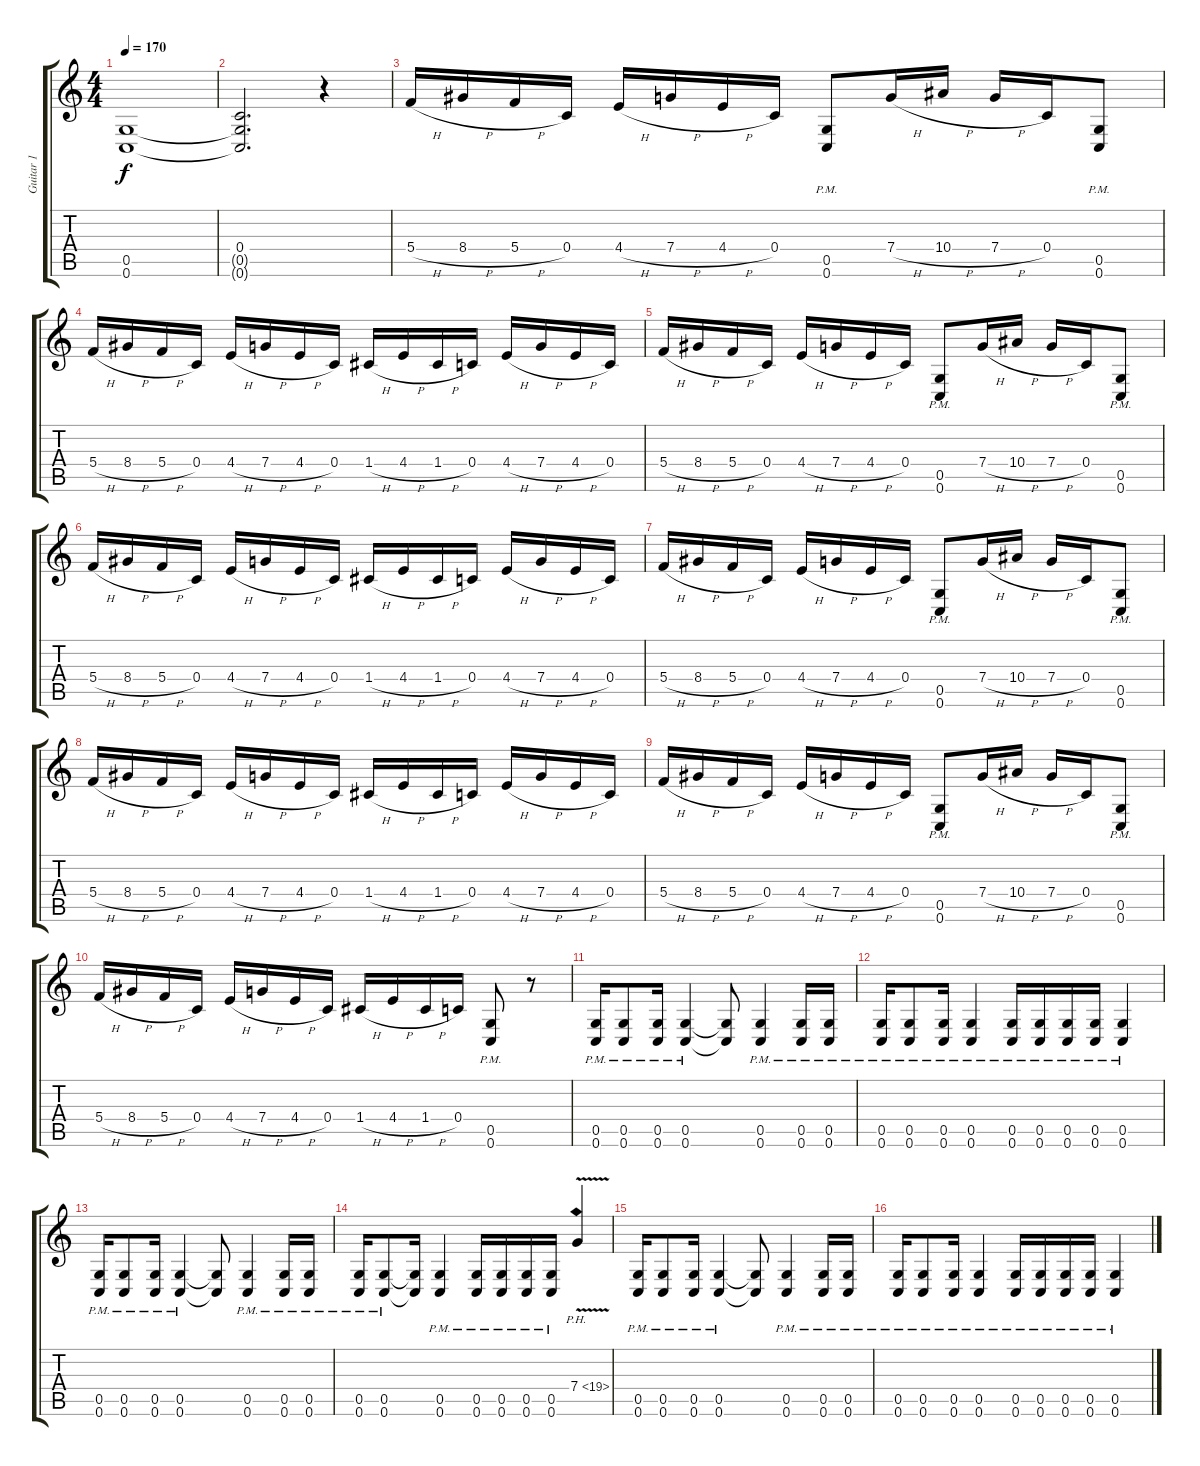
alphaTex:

\track ("Guitar 1" "Guitar 1") {instrument distortionguitar}
\staff {score tabs}
\tuning (D4 A3 F3 C3 G2 C2) {hide}
\ts (4 4)
\tempo 170
\clef g2
\ks c
(0.5 0.6).1{dy f instrument distortionguitar} |
(0.4 0.5{t} 0.6{t}).2{d} r.4 |
5.4{h}.16 8.4{h}.16 5.4{h}.16 0.4.16 4.4{h}.16 7.4{h}.16 4.4{h}.16 0.4.16 (0.5{pm} 0.6{pm}).8 7.4{h}.16 10.4{h}.16 7.4{h}.16 0.4.16 (0.5{pm} 0.6{pm}).8 |
5.4{h}.16 8.4{h}.16 5.4{h}.16 0.4.16 4.4{h}.16 7.4{h}.16 4.4{h}.16 0.4.16 1.4{h}.16 4.4{h}.16 1.4{h}.16 0.4.16 4.4{h}.16 7.4{h}.16 4.4{h}.16 0.4.16 |
5.4{h}.16 8.4{h}.16 5.4{h}.16 0.4.16 4.4{h}.16 7.4{h}.16 4.4{h}.16 0.4.16 (0.5{pm} 0.6{pm}).8 7.4{h}.16 10.4{h}.16 7.4{h}.16 0.4.16 (0.5{pm} 0.6{pm}).8 |
5.4{h}.16 8.4{h}.16 5.4{h}.16 0.4.16 4.4{h}.16 7.4{h}.16 4.4{h}.16 0.4.16 1.4{h}.16 4.4{h}.16 1.4{h}.16 0.4.16 4.4{h}.16 7.4{h}.16 4.4{h}.16 0.4.16 |
5.4{h}.16 8.4{h}.16 5.4{h}.16 0.4.16 4.4{h}.16 7.4{h}.16 4.4{h}.16 0.4.16 (0.5{pm} 0.6{pm}).8 7.4{h}.16 10.4{h}.16 7.4{h}.16 0.4.16 (0.5{pm} 0.6{pm}).8 |
5.4{h}.16 8.4{h}.16 5.4{h}.16 0.4.16 4.4{h}.16 7.4{h}.16 4.4{h}.16 0.4.16 1.4{h}.16 4.4{h}.16 1.4{h}.16 0.4.16 4.4{h}.16 7.4{h}.16 4.4{h}.16 0.4.16 |
5.4{h}.16 8.4{h}.16 5.4{h}.16 0.4.16 4.4{h}.16 7.4{h}.16 4.4{h}.16 0.4.16 (0.5{pm} 0.6{pm}).8 7.4{h}.16 10.4{h}.16 7.4{h}.16 0.4.16 (0.5{pm} 0.6{pm}).8 |
5.4{h}.16 8.4{h}.16 5.4{h}.16 0.4.16 4.4{h}.16 7.4{h}.16 4.4{h}.16 0.4.16 1.4{h}.16 4.4{h}.16 1.4{h}.16 0.4.16 (0.5{pm} 0.6{pm}).8 r.8 |
(0.5{pm} 0.6{pm}).16 (0.5{pm} 0.6{pm}).8 (0.5{pm} 0.6{pm}).16 (0.5{pm} 0.6{pm}).4 (0.5{t} 0.6{t}).8 (0.5{pm} 0.6{pm}).4 (0.5{pm} 0.6{pm}).16 (0.5{pm} 0.6{pm}).16 |
(0.5{pm} 0.6{pm}).16 (0.5{pm} 0.6{pm}).8 (0.5{pm} 0.6{pm}).16 (0.5{pm} 0.6{pm}).4 (0.5{pm} 0.6{pm}).16 (0.5{pm} 0.6{pm}).16 (0.5{pm} 0.6{pm}).16 (0.5{pm} 0.6{pm}).16 (0.5{pm} 0.6{pm}).4 |
(0.5{pm} 0.6{pm}).16 (0.5{pm} 0.6{pm}).8 (0.5{pm} 0.6{pm}).16 (0.5{pm} 0.6{pm}).4 (0.5{t} 0.6{t}).8 (0.5{pm} 0.6{pm}).4 (0.5{pm} 0.6{pm}).16 (0.5{pm} 0.6{pm}).16 |
(0.5{pm} 0.6{pm}).16 (0.5{pm} 0.6{pm}).8 (0.5{t} 0.6{t}).16 (0.5{pm} 0.6{pm}).4 (0.5{pm} 0.6{pm}).16 (0.5{pm} 0.6{pm}).16 (0.5{pm} 0.6{pm}).16 (0.5{pm} 0.6{pm}).16 7.4{ph 12 v}.4 |
(0.5{pm} 0.6{pm}).16 (0.5{pm} 0.6{pm}).8 (0.5{pm} 0.6{pm}).16 (0.5{pm} 0.6{pm}).4 (0.5{t} 0.6{t}).8 (0.5{pm} 0.6{pm}).4 (0.5{pm} 0.6{pm}).16 (0.5{pm} 0.6{pm}).16 |
(0.5{pm} 0.6{pm}).16 (0.5{pm} 0.6{pm}).8 (0.5{pm} 0.6{pm}).16 (0.5{pm} 0.6{pm}).4 (0.5{pm} 0.6{pm}).16 (0.5{pm} 0.6{pm}).16 (0.5{pm} 0.6{pm}).16 (0.5{pm} 0.6{pm}).16 (0.5{pm} 0.6{pm}).4
